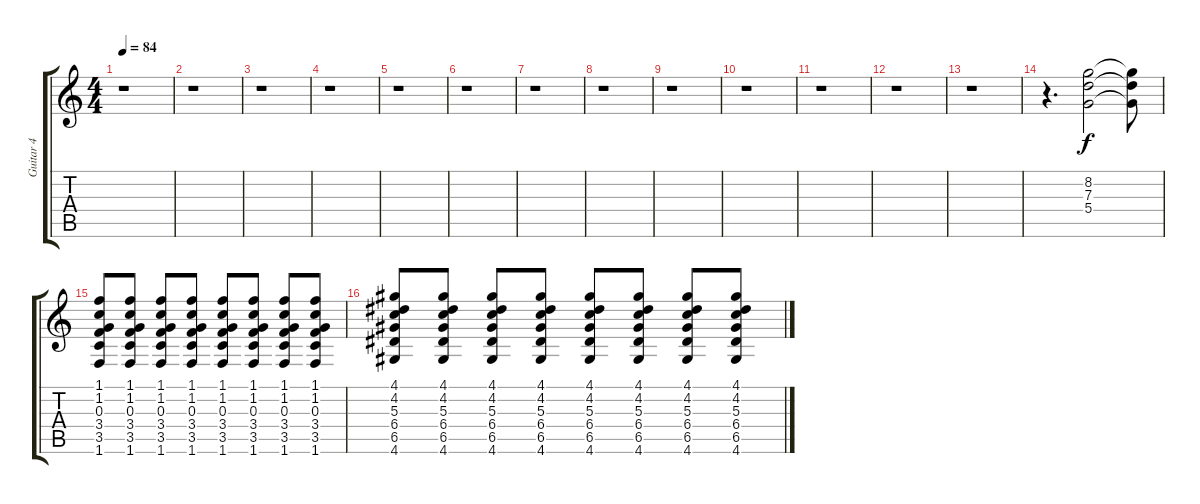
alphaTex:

\track ("Guitar 4" "Guitar 4") {instrument distortionguitar}
\staff {score tabs}
\tuning (E4 B3 G3 D3 A2 E2) {hide}
\ts (4 4)
\tempo 84
\clef g2
\ks c
r.1{dy f instrument distortionguitar} |
r.1 |
r.1 |
r.1 |
r.1 |
r.1 |
r.1 |
r.1 |
r.1 |
r.1 |
r.1 |
r.1 |
r.1 |
r.4{d} (8.2 7.3 5.4).2 (8.2{t} 7.3{t} 5.4{t}).8 |
(1.1 1.2 0.3 3.4 3.5 1.6).8 (1.1 1.2 0.3 3.4 3.5 1.6).8 (1.1 1.2 0.3 3.4 3.5 1.6).8 (1.1 1.2 0.3 3.4 3.5 1.6).8 (1.1 1.2 0.3 3.4 3.5 1.6).8 (1.1 1.2 0.3 3.4 3.5 1.6).8 (1.1 1.2 0.3 3.4 3.5 1.6).8 (1.1 1.2 0.3 3.4 3.5 1.6).8 |
(4.1 4.2 5.3 6.4 6.5 4.6).8 (4.1 4.2 5.3 6.4 6.5 4.6).8 (4.1 4.2 5.3 6.4 6.5 4.6).8 (4.1 4.2 5.3 6.4 6.5 4.6).8 (4.1 4.2 5.3 6.4 6.5 4.6).8 (4.1 4.2 5.3 6.4 6.5 4.6).8 (4.1 4.2 5.3 6.4 6.5 4.6).8 (4.1 4.2 5.3 6.4 6.5 4.6).8
